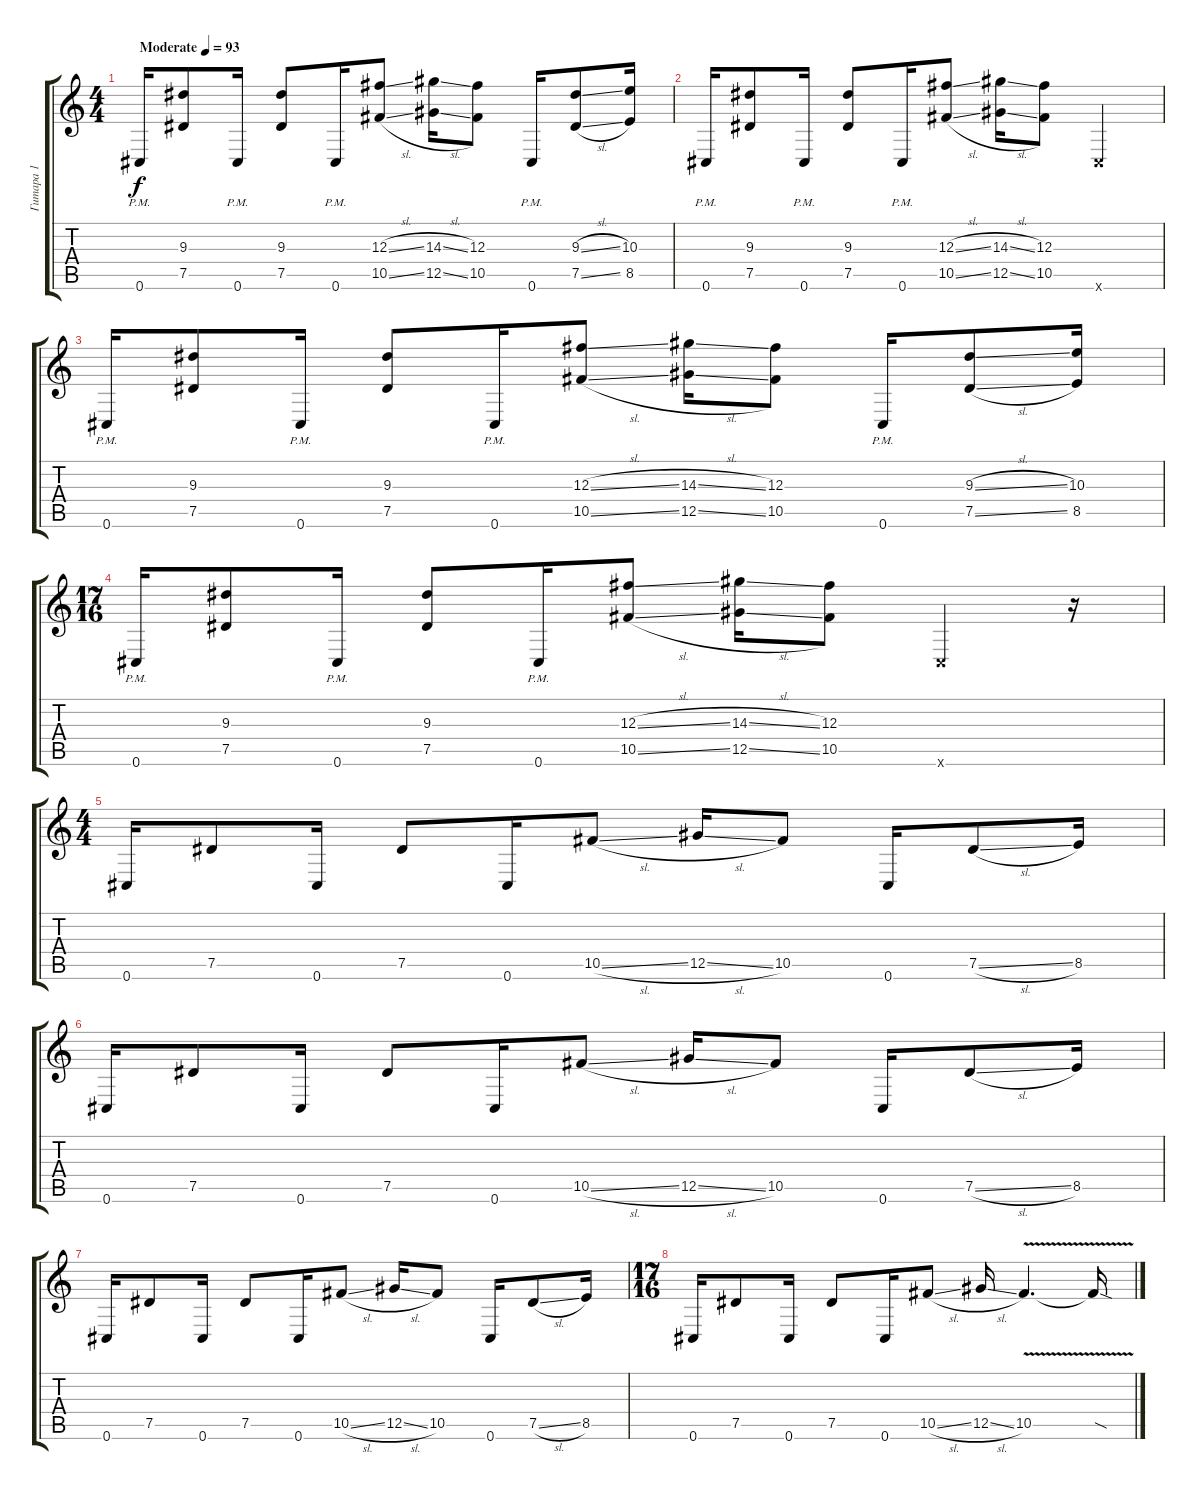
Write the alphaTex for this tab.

\track ("Гитара 1" "Гитара 1") {instrument distortionguitar}
\staff {score tabs}
\tuning (Eb4 Bb3 Gb3 Db3 Ab2 Db2) {hide}
\ts (4 4)
\tempo (93 "Moderate")
\clef g2
\ks c
0.6{pm}.16{dy f volume 10 instrument electricguitarclean} (9.3 7.5).8 0.6{pm}.16 (9.3 7.5).8 0.6{pm}.16 (12.3{sl} 10.5{sl}).8 (14.3{sl} 12.5{sl}).16 (12.3 10.5).8 0.6{pm}.16 (9.3{sl} 7.5{sl}).8 (10.3 8.5).16 |
0.6{pm}.16{volume 10} (9.3 7.5).8 0.6{pm}.16 (9.3 7.5).8 0.6{pm}.16 (12.3{sl} 10.5{sl}).8 (14.3{sl} 12.5{sl}).16 (12.3 10.5).8 0.6{x}.4 |
0.6{pm}.16{volume 10 instrument electricguitarclean} (9.3 7.5).8 0.6{pm}.16 (9.3 7.5).8 0.6{pm}.16 (12.3{sl} 10.5{sl}).8 (14.3{sl} 12.5{sl}).16 (12.3 10.5).8 0.6{pm}.16 (9.3{sl} 7.5{sl}).8 (10.3 8.5).16 |
\ts (17 16)
0.6{pm}.16{volume 10} (9.3 7.5).8 0.6{pm}.16 (9.3 7.5).8 0.6{pm}.16 (12.3{sl} 10.5{sl}).8 (14.3{sl} 12.5{sl}).16 (12.3 10.5).8 0.6{x}.4 r.16 |
\ts (4 4)
0.6.16{volume 15 instrument distortionguitar} 7.5.8 0.6.16 7.5.8 0.6.16 10.5{sl}.8 12.5{sl}.16 10.5.8 0.6.16 7.5{sl}.8 8.5.16 |
0.6.16 7.5.8 0.6.16 7.5.8 0.6.16 10.5{sl}.8 12.5{sl}.16 10.5.8 0.6.16 7.5{sl}.8 8.5.16 |
0.6.16 7.5.8 0.6.16 7.5.8 0.6.16 10.5{sl}.8 12.5{sl}.16 10.5.8 0.6.16 7.5{sl}.8 8.5.16 |
\ts (17 16)
0.6.16 7.5.8 0.6.16 7.5.8 0.6.16 10.5{sl}.8 12.5{sl}.16 10.5{v}.4{d} 10.5{sod t}.16
